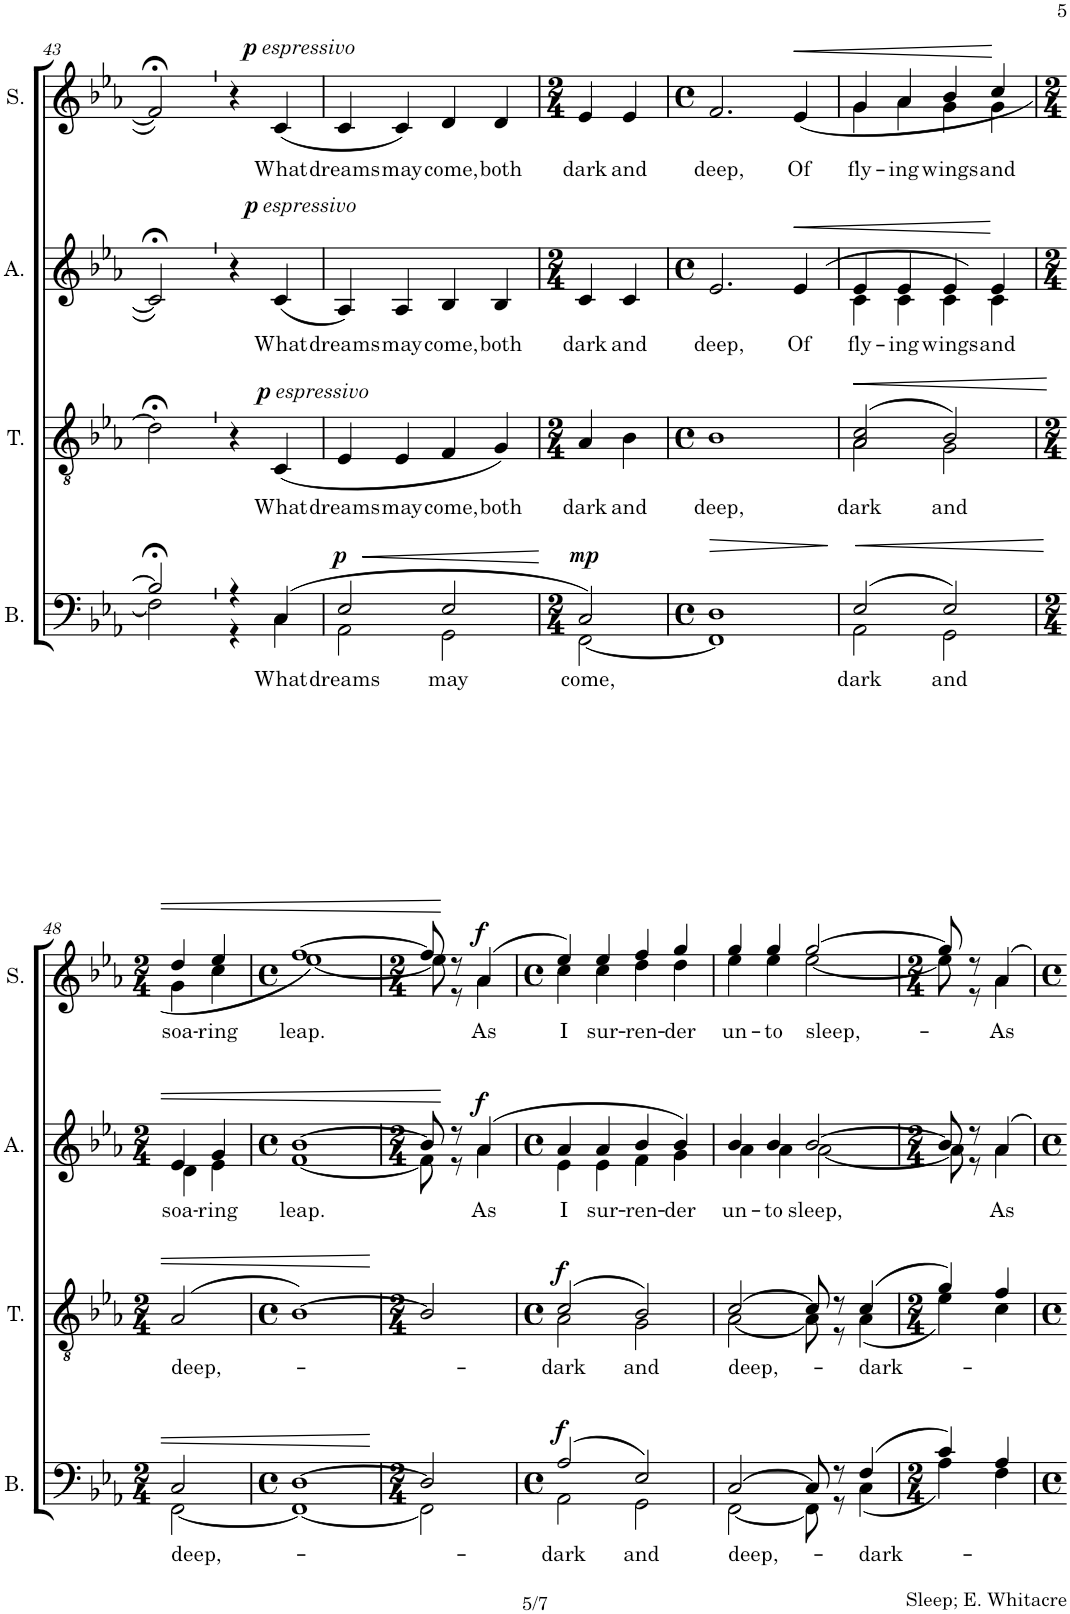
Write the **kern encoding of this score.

**kern	**text	**dynam	**kern	**text	**dynam	**kern	**text	**dynam	**kern	**text	**dynam
*part4	*part4	*part4	*part3	*part3	*part3	*part2	*part2	*part2	*part1	*part1	*part1
*staff4	*staff4	*staff4	*staff3	*staff3	*staff3	*staff2	*staff2	*staff2	*staff1	*staff1	*staff1
*I"Bass	*	*	*I"Tenor	*	*	*I"Alto	*	*	*I"Soprano	*	*
*I'B.	*	*	*I'T.	*	*	*I'A.	*	*	*I'S.	*	*
!!LO:PB:g=z
*clefF4	*	*	*clefGv2	*	*	*clefG2	*	*	*clefG2	*	*
*k[b-e-a-]	*	*	*k[b-e-a-]	*	*	*k[b-e-a-]	*	*	*k[b-e-a-]	*	*
*M4/4	*	*	*M4/4	*	*	*M4/4	*	*	*M4/4	*	*
*met(c)	*	*	*met(c)	*	*	*met(c)	*	*	*met(c)	*	*
=43`	=43	=43	=43	=43	=43	=43	=43	=43	=43	=43	=43
*^	*	*	*	*	*	*	*	*	*	*	*
2B-;</]	2F\]	.	.	2d;<\]	.	.	2c;</]	.	.	2f;</]	.	.
4r	4r	.	.	4r	.	.	4r	.	.	4r	.	.
!	!	!LO:LY:b	!	!	!LO:LY:b	!	!	!LO:LY:b	!	!	!LO:LY:b	!
(4C/	4C\	What	.	(4C/	What	.	(4c/	What	.	(4c/	What	.
=44	=44	=44	=44	=44	=44	=44	=44	=44	=44	=44	=44	=44
!	!	!LO:LY:b	!LO:HP:b	!	!LO:LY:b	!	!	!LO:LY:b	!	!	!LO:LY:b	!
!	!	!	!LO:DY:n=1:a	!	!	!LO:DY:a	!	!	!	!	!	!
!	!	!	!	!	!	!LO:DY:n=1:a	!	!	!LO:DY:a	!	!	!
!	!	!	!	!	!	!	!	!	!LO:DY:n=1:a	!	!	!LO:DY:a
!	!	!	!	!	!	!	!	!	!	!	!	!LO:DY:n=1:a
2E-/	2AA-\	dreams	< p	4E-/	dreams	p other-dynamics	4A-/)	dreams	p other-dynamics	4c/	dreams	p other-dynamics
!	!	!	!	!	!LO:LY:b	!	!	!LO:LY:b	!	!	!LO:LY:b	!
.	.	.	.	4E-/	may	.	4A-/	may	.	4c/)	may	.
!	!	!LO:LY:b	!	!	!LO:LY:b	!	!	!LO:LY:b	!	!	!LO:LY:b	!
2E-/	2GG\	may	.	4F/	come,	.	4B-/	come,	.	4d/	come,	.
!	!	!	!	!	!LO:LY:b	!	!	!LO:LY:b	!	!	!LO:LY:b	!
.	.	.	.	4G/)	both	.	4B-/	both	.	4d/	both	.
*v	*v	*	*	*	*	*	*	*	*	*	*	*
.	.	[	.	.	.	.	.	.	.	.	.
=45	=45	=45	=45	=45	=45	=45	=45	=45	=45	=45	=45
*M2/4	*	*	*M2/4	*	*	*M2/4	*	*	*M2/4	*	*
!	!LO:LY:b	!LO:DY:a	!	!LO:LY:b	!	!	!LO:LY:b	!	!	!LO:LY:b	!
*^	*	*	*	*	*	*	*	*	*	*	*
2C/)	[2FF\	come,	mp	4A-/	dark	.	4c/	dark	.	4e-/	dark	.
!	!	!	!	!	!LO:LY:b	!	!	!LO:LY:b	!	!	!LO:LY:b	!
.	.	.	.	4B-\	and	.	4c/	and	.	4e-/	and	.
=46	=46	=46	=46	=46	=46	=46	=46	=46	=46	=46	=46	=46
*M4/4	*	*	*	*M4/4	*	*	*M4/4	*	*	*M4/4	*	*
*met(c)	*	*	*	*met(c)	*	*	*met(c)	*	*	*met(c)	*	*
!	!	!	!LO:HP:b	!	!LO:LY:b	!	!	!LO:LY:b	!	!	!LO:LY:b	!
1D	1FF]	.	>	1B-	deep,	.	2.e-/	deep,	.	2.f/	deep,	.
!	!	!	!	!	!	!	!	!LO:LY:b	!LO:HP:b	!	!LO:LY:b	!LO:HP:b
.	.	.	.	.	.	.	(4e-/	Of	<	(4e-/	Of	<
*v	*v	*	*	*	*	*	*	*	*	*	*	*
.	.	]	.	.	.	.	.	.	.	.	.
=47	=47	=47	=47	=47	=47	=47	=47	=47	=47	=47	=47
!	!LO:LY:b	!LO:HP:b	!	!LO:LY:b	!LO:HP:b	!	!LO:LY:b	!	!	!LO:LY:b	!
*^	*	*	*^	*	*	*^	*	*	*^	*	*
(2E-/	2AA-\	dark	<	(2A-/ 2c/	2A-\	dark	<	4e-/	4c\	fly-	.	4g/	4g\	fly-	.
!	!	!	!	!	!	!	!	!	!	!LO:LY:b	!	!	!	!LO:LY:b	!
.	.	.	.	.	.	.	.	4e-/	4c\	-ing	.	4a-/	4a-\	-ing	.
!	!	!LO:LY:b	!	!	!	!LO:LY:b	!	!	!	!LO:LY:b	!	!	!	!LO:LY:b	!
2E-/)	2GG\	and	.	2B-/)	2G\	and	.	4e-/)	4c\	wings	.	4b-/	4g\	wings	.
!	!	!	!	!	!	!	!	!	!	!LO:LY:b	!	!	!	!LO:LY:b	!
.	.	.	.	.	.	.	.	4e-/	4c\	and	.	4cc/	4g\	and	.
*	*	*	*	*v	*v	*	*	*	*	*	*	*	*	*	*
!!LO:LB:g=z	!!
=48	=48	=48	=48	=48	=48	=48	=48	=48	=48	=48	=48	=48	=48	=48
*M2/4	*	*	*	*M2/4	*	*	*M2/4	*	*	*	*M2/4	*	*	*
!	!	!LO:LY:b	!	!	!LO:LY:b	!	!	!	!LO:LY:b	!	!	!	!LO:LY:b	!
2C/	[2FF\	deep,-	.	(2A-/	deep,-	.	4e-/	4d\	soa-	.	4dd/	4g\	soa-	.
!	!	!	!	!	!	!	!	!	!LO:LY:b	!	!	!	!LO:LY:b	!
.	.	.	.	.	.	.	4g/	4e-\	-ring	.	4ee-/	4cc\	-ring	.
=49	=49	=49	=49	=49	=49	=49	=49	=49	=49	=49	=49	=49	=49	=49
*M4/4	*	*	*	*M4/4	*	*	*M4/4	*	*	*	*M4/4	*	*	*
*met(c)	*	*	*	*met(c)	*	*	*met(c)	*	*	*	*met(c)	*	*	*
!	!	!	!	!	!	!	!	!	!LO:LY:b	!	!	!	!LO:LY:b	!
[1D	1FF_	.	.	[1B-)	.	.	[1b-	[1f	leap.	.	[1ff	[1ee-)	leap.	.
*	*	*	*	*	*	*	*v	*v	*	*	*	*	*	*
*v	*v	*	*	*	*	*	*	*	*	*v	*v	*	*
.	.	[	.	.	[	.	.	.	.	.	.
=50	=50	=50	=50	=50	=50	=50	=50	=50	=50	=50	=50
*M2/4	*	*	*M2/4	*	*	*M2/4	*	*	*M2/4	*	*
*^	*	*	*	*	*	*^	*	*	*^	*	*
2D/]	2FF\]	.	.	2B-/]	.	.	8b-/]	8f\]	.	.	8ff/]	8ee-\]	.	.
.	.	.	.	.	.	.	8r	8r	.	[	8r	8r	.	[
!	!	!	!	!	!	!	!	!	!LO:LY:b	!LO:DY:a	!	!	!LO:LY:b	!LO:DY:a
.	.	.	.	.	.	.	(4a-/	4a-\	As	f	(4a-/	4a-\	As	f
=51	=51	=51	=51	=51	=51	=51	=51	=51	=51	=51	=51	=51	=51	=51
*M4/4	*	*	*	*M4/4	*	*	*M4/4	*	*	*	*M4/4	*	*	*
*met(c)	*	*	*	*met(c)	*	*	*met(c)	*	*	*	*met(c)	*	*	*
!	!	!LO:LY:b	!LO:DY:a	!	!LO:LY:b	!LO:DY:a	!	!	!LO:LY:b	!	!	!	!LO:LY:b	!
*	*	*	*	*^	*	*	*	*	*	*	*	*	*	*
(2A-/	2AA-\	dark	f	(2c/	2A-\	dark	f	4a-/	4e-\	I	.	4ee-/)	4cc\	I	.
!	!	!	!	!	!	!	!	!	!	!LO:LY:b	!	!	!	!LO:LY:b	!
.	.	.	.	.	.	.	.	4a-/	4e-\	sur-	.	4ee-/	4cc\	sur-	.
!	!	!LO:LY:b	!	!	!	!LO:LY:b	!	!	!	!LO:LY:b	!	!	!	!LO:LY:b	!
2E-/)	2GG\	and	.	2B-/)	2G\	and	.	4b-/	4f\	-ren-	.	4ff/	4dd\	-ren-	.
!	!	!	!	!	!	!	!	!	!	!LO:LY:b	!	!	!	!LO:LY:b	!
.	.	.	.	.	.	.	.	4b-/)	4g\	-der	.	4gg/	4dd\	-der	.
=52	=52	=52	=52	=52	=52	=52	=52	=52	=52	=52	=52	=52	=52	=52	=52
!	!	!LO:LY:b	!	!	!	!LO:LY:b	!	!	!	!LO:LY:b	!	!	!	!LO:LY:b	!
[2C/	[2FF\	deep,-	.	[2c/	[2A-\	deep,-	.	4b-/	4a-\	un-	.	4gg/	4ee-\	un-	.
!	!	!	!	!	!	!	!	!	!	!LO:LY:b	!	!	!	!LO:LY:b	!
.	.	.	.	.	.	.	.	4b-/	4a-\	-to	.	4gg/	4ee-\	-to	.
!	!	!	!	!	!	!	!	!	!	!LO:LY:b	!	!	!	!LO:LY:b	!
8C/]	8FF\]	.	.	8c/]	8A-\]	.	.	[2b-/	[2a-\	sleep,	.	[2gg/	[2ee-\	sleep,-	.
8r	8r	.	.	8r	8r	.	.	.	.	.	.	.	.	.	.
!	!	!LO:LY:b	!	!	!	!LO:LY:b	!	!	!	!	!	!	!	!	!
(4F/	(4C\	-dark-	.	(4c/	(4A-\	-dark-	.	.	.	.	.	.	.	.	.
=53	=53	=53	=53	=53	=53	=53	=53	=53	=53	=53	=53	=53	=53	=53	=53
*M2/4	*	*	*	*M2/4	*	*	*	*M2/4	*	*	*	*M2/4	*	*	*
4c/)	4A-\)	.	.	4g/)	4e-\)	.	.	8b-/]	8a-\]	.	.	8gg/]	8ee-\]	.	.
.	.	.	.	.	.	.	.	8r	8r	.	.	8r	8r	.	.
!	!	!	!	!	!	!	!	!	!	!LO:LY:b	!	!	!	!LO:LY:b	!
4A-/	4F\	.	.	4f/	4c\	.	.	4a-/	4a-\	As	.	4a-/	4a-\	-As	.
*v	*v	*	*	*	*	*	*	*v	*v	*	*	*v	*v	*	*
*	*	*	*v	*v	*	*	*	*	*	*	*	*
=	=	=	=	=	=	=	=	=	=	=	=
*-	*-	*-	*-	*-	*-	*-	*-	*-	*-	*-	*-
